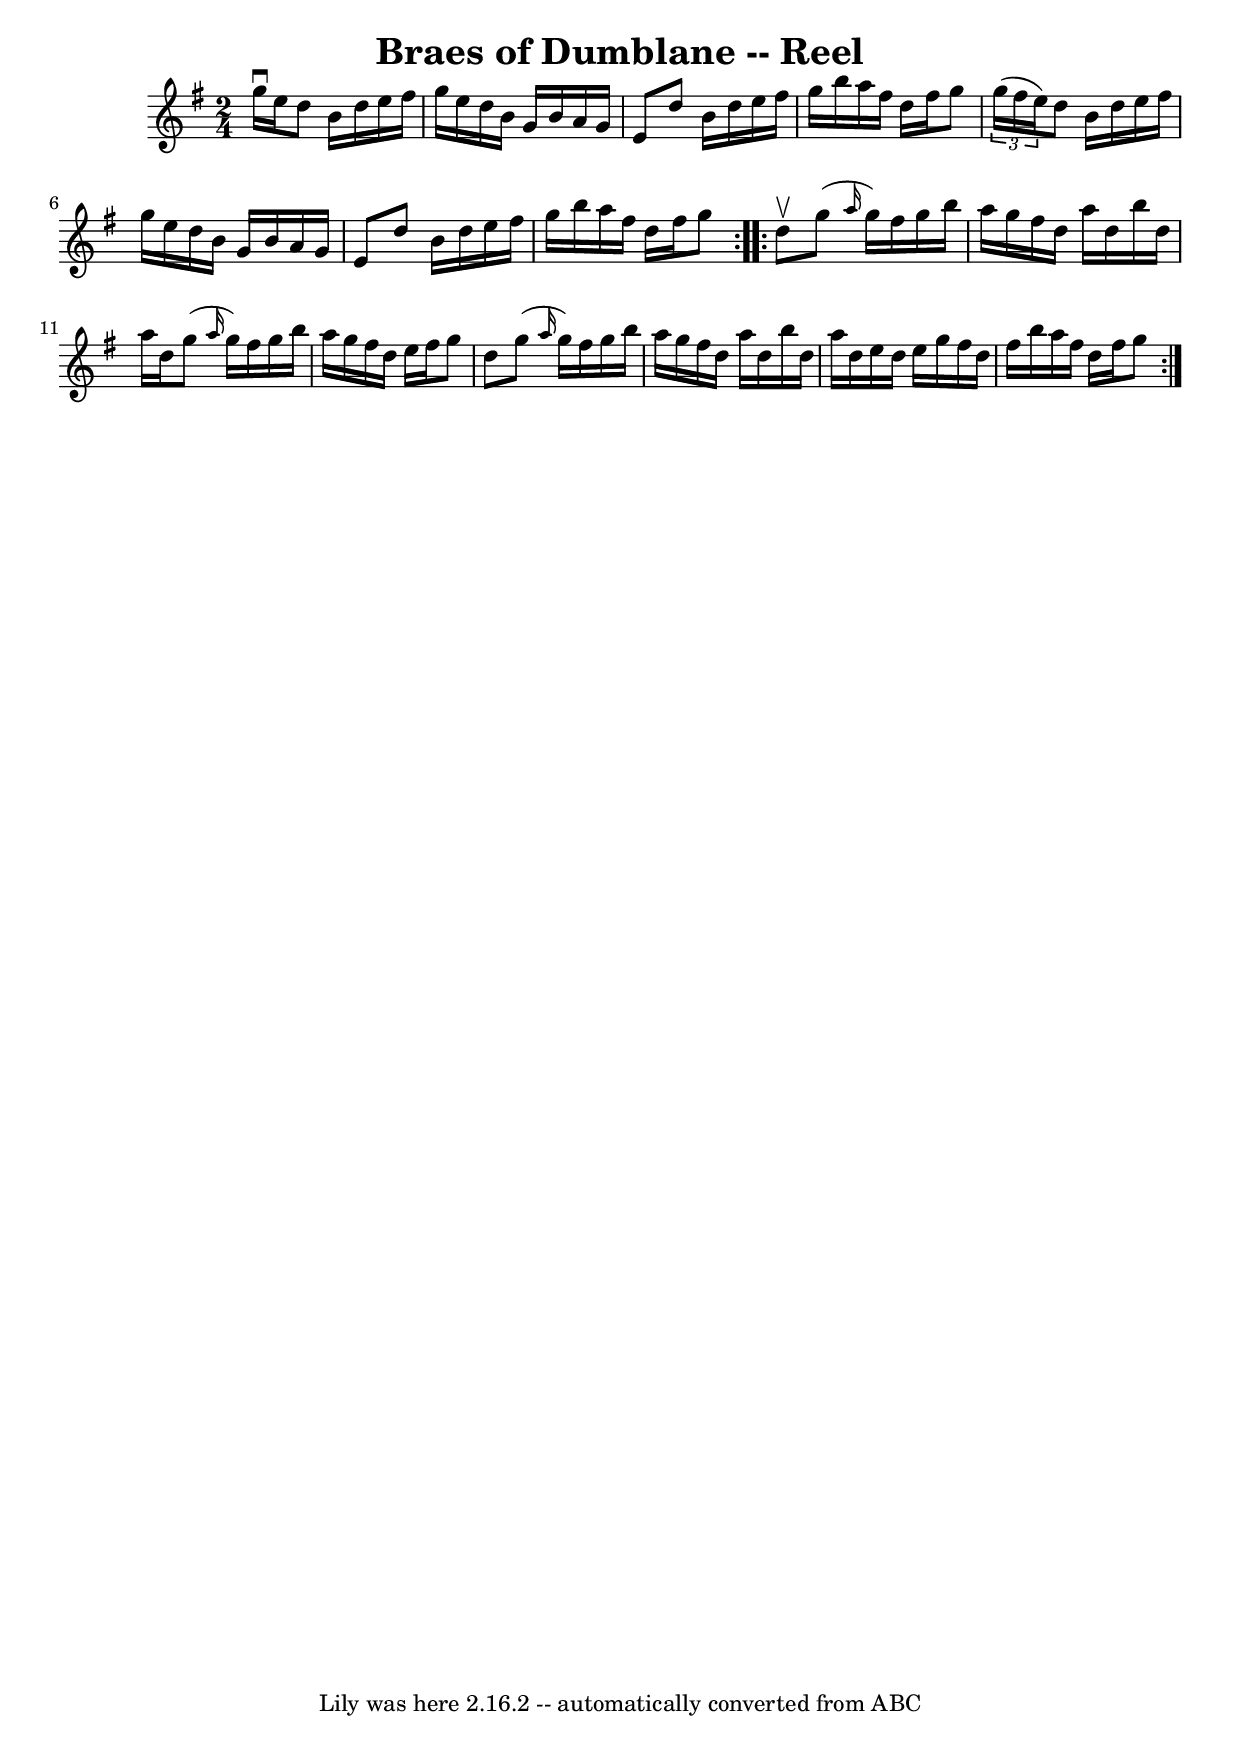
\version "2.7.40"
\include "Mammoth.ily"
\header {
	%% book = "Ryan's Mammoth Collection"
	crossRefNumber = "1"
	footnotes = ""
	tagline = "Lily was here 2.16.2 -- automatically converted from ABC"
	title = "Braes of Dumblane -- Reel"
}
voicedefault =  {


\repeat volta 2 {
\time 2/4 
\key g \major g''16^\downbow e''16  |
 d''8 b'16    
d''16 e''16 fis''16 g''16 e''16  |
 d''16 b'16 g'16   
 b'16 a'16 g'16 e'8  |
 d''8 b'16 d''16 e''16    
fis''16 g''16 b''16  |
 a''16 fis''16 d''16 fis''16    
g''8    \times 2/3 { g''16 (fis''16 e''16) } |
 d''8    
b'16 d''16 e''16 fis''16 g''16 e''16  |
 d''16 b'16   
 g'16 b'16 a'16 g'16 e'8  |
 d''8 b'16 d''16 e''16 
 fis''16 g''16 b''16  |
 a''16 fis''16 d''16 fis''16   
 g''8  } \repeat volta 2 { d''8^\upbow |
 g''8 (\grace { a''16 
 } g''16) fis''16 g''16 b''16 a''16 g''16  |
   
fis''16 d''16 a''16 d''16 b''16 d''16 a''16 d''16  
|
 g''8 (\grace { a''16  } g''16) fis''16 g''16 b''16  
 a''16 g''16  |
 fis''16 d''16 e''16 fis''16 g''8    
d''8  |
 g''8 (\grace { a''16  } g''16) fis''16 g''16   
 b''16 a''16 g''16  |
 fis''16 d''16 a''16 d''16    
b''16 d''16 a''16 d''16  |
 e''16 d''16 e''16 g''16   
 fis''16 d''16 fis''16 b''16  |
 a''16 fis''16 d''16    
fis''16 g''8  }   
}

\score{
    <<

	\context Staff="default"
	{
	    \voicedefault 
	}

    >>
	\layout {
	}
	\midi {}
}
